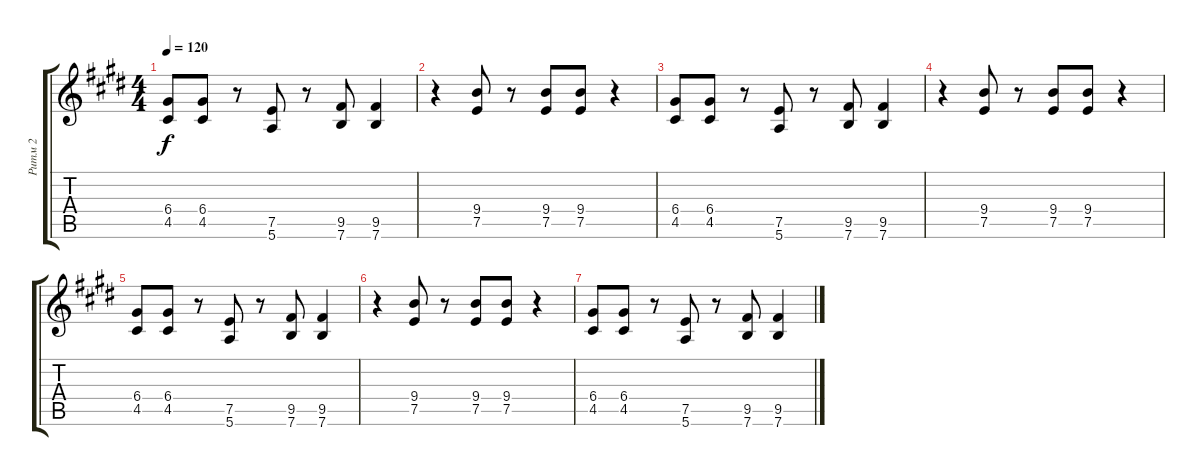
\track ("Ритм 2" "Ритм 2") {instrument distortionguitar}
\staff {score tabs}
\tuning (E4 B3 G3 D3 A2 E2) {hide}
\ts (4 4)
\tempo 120
\clef g2
\ks e
(6.4 4.5).8{dy f} (6.4 4.5).8 r.8 (7.5 5.6).8 r.8 (9.5 7.6).8 (9.5 7.6).4 |
r.4 (9.4 7.5).8 r.8 (9.4 7.5).8 (9.4 7.5).8 r.4 |
(6.4 4.5).8 (6.4 4.5).8 r.8 (7.5 5.6).8 r.8 (9.5 7.6).8 (9.5 7.6).4 |
r.4 (9.4 7.5).8 r.8 (9.4 7.5).8 (9.4 7.5).8 r.4 |
(6.4 4.5).8 (6.4 4.5).8 r.8 (7.5 5.6).8 r.8 (9.5 7.6).8 (9.5 7.6).4 |
r.4 (9.4 7.5).8 r.8 (9.4 7.5).8 (9.4 7.5).8 r.4 |
(6.4 4.5).8 (6.4 4.5).8 r.8 (7.5 5.6).8 r.8 (9.5 7.6).8 (9.5 7.6).4
